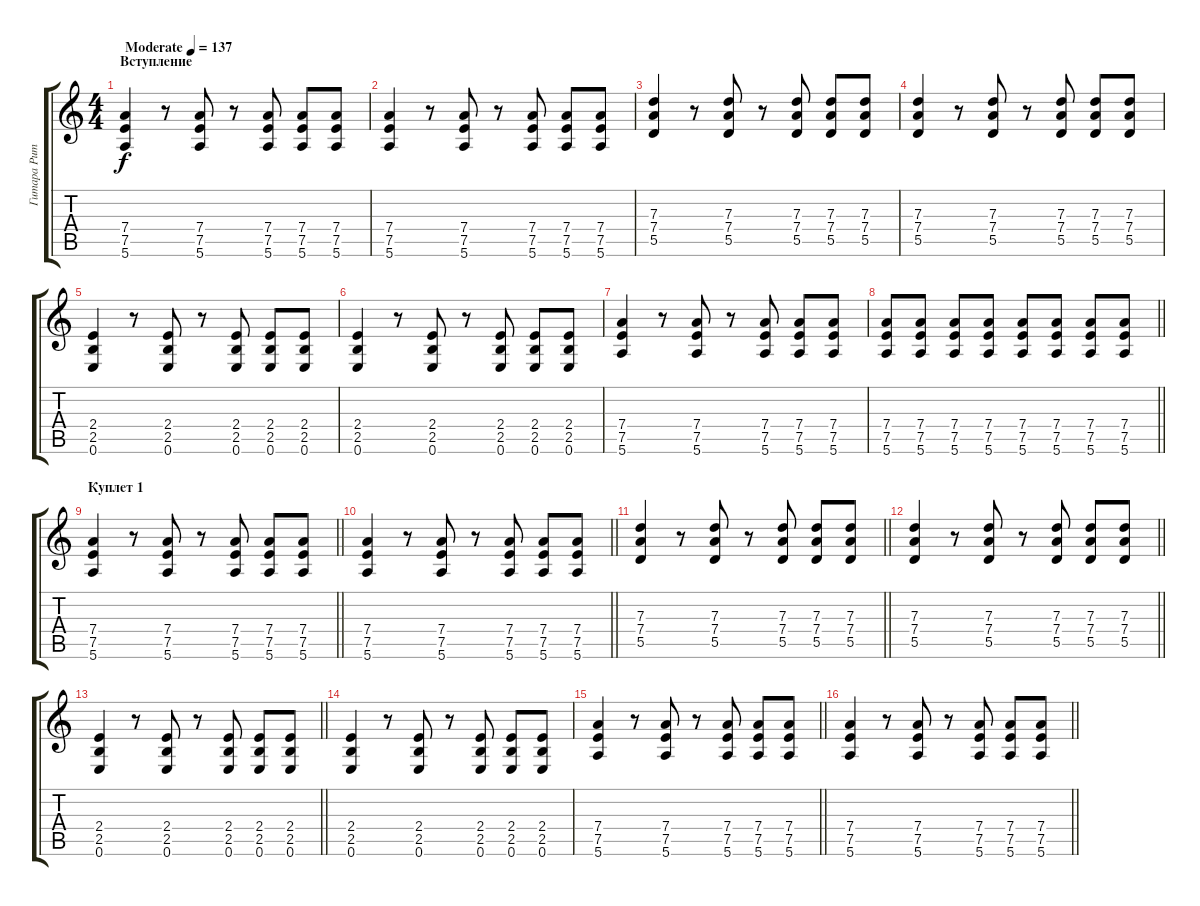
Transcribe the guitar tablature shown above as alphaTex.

\track ("Гитара Ритм" "Гитара Рит") {instrument distortionguitar}
\staff {score tabs}
\tuning (E4 B3 G3 D3 A2 E2) {hide}
\ts (4 4)
\section ("" "Вступление")
\tempo (137 "Moderate")
\clef g2
\ks c
(7.4 7.5 5.6).4{dy f instrument distortionguitar} r.8 (7.4 7.5 5.6).8 r.8 (7.4 7.5 5.6).8 (7.4 7.5 5.6).8 (7.4 7.5 5.6).8 |
(7.4 7.5 5.6).4 r.8 (7.4 7.5 5.6).8 r.8 (7.4 7.5 5.6).8 (7.4 7.5 5.6).8 (7.4 7.5 5.6).8 |
(7.3 7.4 5.5).4 r.8 (7.3 7.4 5.5).8 r.8 (7.3 7.4 5.5).8 (7.3 7.4 5.5).8 (7.3 7.4 5.5).8 |
(7.3 7.4 5.5).4 r.8 (7.3 7.4 5.5).8 r.8 (7.3 7.4 5.5).8 (7.3 7.4 5.5).8 (7.3 7.4 5.5).8 |
(2.4 2.5 0.6).4 r.8 (2.4 2.5 0.6).8 r.8 (2.4 2.5 0.6).8 (2.4 2.5 0.6).8 (2.4 2.5 0.6).8 |
(2.4 2.5 0.6).4 r.8 (2.4 2.5 0.6).8 r.8 (2.4 2.5 0.6).8 (2.4 2.5 0.6).8 (2.4 2.5 0.6).8 |
(7.4 7.5 5.6).4 r.8 (7.4 7.5 5.6).8 r.8 (7.4 7.5 5.6).8 (7.4 7.5 5.6).8 (7.4 7.5 5.6).8 |
\barLineRight lightlight
(7.4 7.5 5.6).8 (7.4 7.5 5.6).8 (7.4 7.5 5.6).8 (7.4 7.5 5.6).8 (7.4 7.5 5.6).8 (7.4 7.5 5.6).8 (7.4 7.5 5.6).8 (7.4 7.5 5.6).8 |
\section ("" "Куплет 1")
\barLineRight lightlight
(7.4 7.5 5.6).4 r.8 (7.4 7.5 5.6).8 r.8 (7.4 7.5 5.6).8 (7.4 7.5 5.6).8 (7.4 7.5 5.6).8 |
\barLineRight lightlight
(7.4 7.5 5.6).4 r.8 (7.4 7.5 5.6).8 r.8 (7.4 7.5 5.6).8 (7.4 7.5 5.6).8 (7.4 7.5 5.6).8 |
\barLineRight lightlight
(7.3 7.4 5.5).4 r.8 (7.3 7.4 5.5).8 r.8 (7.3 7.4 5.5).8 (7.3 7.4 5.5).8 (7.3 7.4 5.5).8 |
\barLineRight lightlight
(7.3 7.4 5.5).4 r.8 (7.3 7.4 5.5).8 r.8 (7.3 7.4 5.5).8 (7.3 7.4 5.5).8 (7.3 7.4 5.5).8 |
\barLineRight lightlight
(2.4 2.5 0.6).4 r.8 (2.4 2.5 0.6).8 r.8 (2.4 2.5 0.6).8 (2.4 2.5 0.6).8 (2.4 2.5 0.6).8 |
(2.4 2.5 0.6).4 r.8 (2.4 2.5 0.6).8 r.8 (2.4 2.5 0.6).8 (2.4 2.5 0.6).8 (2.4 2.5 0.6).8 |
\barLineRight lightlight
(7.4 7.5 5.6).4 r.8 (7.4 7.5 5.6).8 r.8 (7.4 7.5 5.6).8 (7.4 7.5 5.6).8 (7.4 7.5 5.6).8 |
\barLineRight lightlight
(7.4 7.5 5.6).4 r.8 (7.4 7.5 5.6).8 r.8 (7.4 7.5 5.6).8 (7.4 7.5 5.6).8 (7.4 7.5 5.6).8
